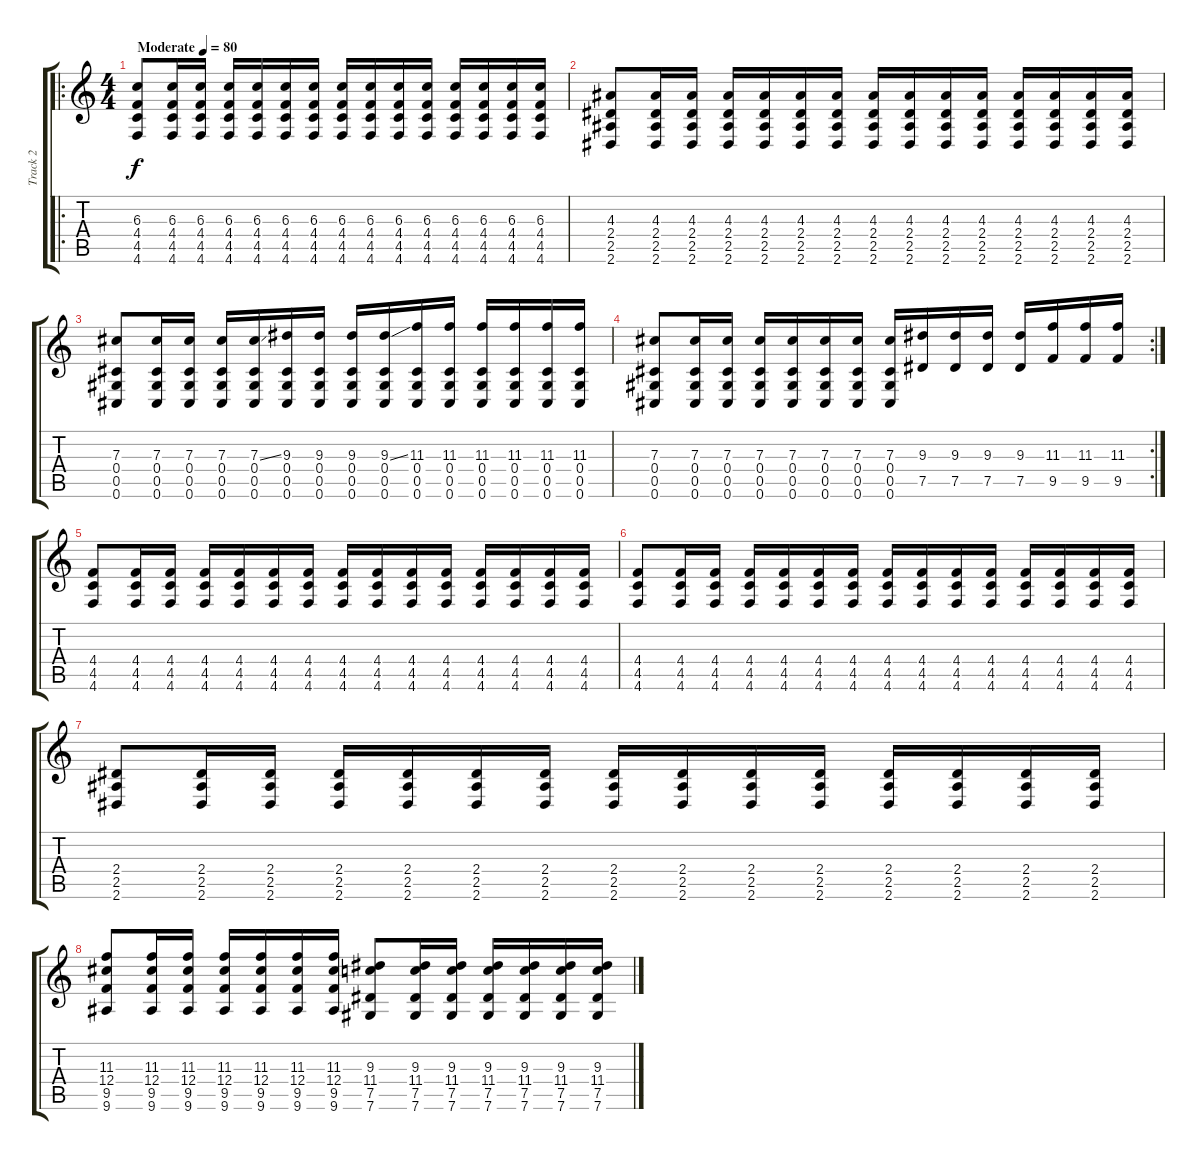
\track ("Track 2" "Track 2") {instrument acousticguitarsteel}
\staff {score tabs}
\tuning (Eb4 Bb3 Gb3 Db3 Ab2 Db2) {hide}
\ro
\ts (4 4)
\tempo (80 "Moderate")
\clef g2
\ks c
(6.3 4.4 4.5 4.6).8{dy f instrument acousticguitarsteel} (6.3 4.4 4.5 4.6).16 (6.3 4.4 4.5 4.6).16 (6.3 4.4 4.5 4.6).16 (6.3 4.4 4.5 4.6).16 (6.3 4.4 4.5 4.6).16 (6.3 4.4 4.5 4.6).16 (6.3 4.4 4.5 4.6).16 (6.3 4.4 4.5 4.6).16 (6.3 4.4 4.5 4.6).16 (6.3 4.4 4.5 4.6).16 (6.3 4.4 4.5 4.6).16 (6.3 4.4 4.5 4.6).16 (6.3 4.4 4.5 4.6).16 (6.3 4.4 4.5 4.6).16 |
(4.3 2.4 2.5 2.6).8 (4.3 2.4 2.5 2.6).16 (4.3 2.4 2.5 2.6).16 (4.3 2.4 2.5 2.6).16 (4.3 2.4 2.5 2.6).16 (4.3 2.4 2.5 2.6).16 (4.3 2.4 2.5 2.6).16 (4.3 2.4 2.5 2.6).16 (4.3 2.4 2.5 2.6).16 (4.3 2.4 2.5 2.6).16 (4.3 2.4 2.5 2.6).16 (4.3 2.4 2.5 2.6).16 (4.3 2.4 2.5 2.6).16 (4.3 2.4 2.5 2.6).16 (4.3 2.4 2.5 2.6).16 |
(7.3 0.4 0.5 0.6).8 (7.3 0.4 0.5 0.6).16 (7.3 0.4 0.5 0.6).16 (7.3 0.4 0.5 0.6).16 (7.3{ss} 0.4 0.5 0.6).16 (9.3 0.4 0.5 0.6).16 (9.3 0.4 0.5 0.6).16 (9.3 0.4 0.5 0.6).16 (9.3{ss} 0.4 0.5 0.6).16 (11.3 0.4 0.5 0.6).16 (11.3 0.4 0.5 0.6).16 (11.3 0.4 0.5 0.6).16 (11.3 0.4 0.5 0.6).16 (11.3 0.4 0.5 0.6).16 (11.3 0.4 0.5 0.6).16 |
\rc 2
(7.3 0.4 0.5 0.6).8 (7.3 0.4 0.5 0.6).16 (7.3 0.4 0.5 0.6).16 (7.3 0.4 0.5 0.6).16 (7.3 0.4 0.5 0.6).16 (7.3 0.4 0.5 0.6).16 (7.3 0.4 0.5 0.6).16 (7.3 0.4 0.5 0.6).16 (9.3 7.5).16 (9.3 7.5).16 (9.3 7.5).16 (9.3 7.5).16 (11.3 9.5).16 (11.3 9.5).16 (11.3 9.5).16 |
(4.4 4.5 4.6).8 (4.4 4.5 4.6).16 (4.4 4.5 4.6).16 (4.4 4.5 4.6).16 (4.4 4.5 4.6).16 (4.4 4.5 4.6).16 (4.4 4.5 4.6).16 (4.4 4.5 4.6).16 (4.4 4.5 4.6).16 (4.4 4.5 4.6).16 (4.4 4.5 4.6).16 (4.4 4.5 4.6).16 (4.4 4.5 4.6).16 (4.4 4.5 4.6).16 (4.4 4.5 4.6).16 |
(4.4 4.5 4.6).8 (4.4 4.5 4.6).16 (4.4 4.5 4.6).16 (4.4 4.5 4.6).16 (4.4 4.5 4.6).16 (4.4 4.5 4.6).16 (4.4 4.5 4.6).16 (4.4 4.5 4.6).16 (4.4 4.5 4.6).16 (4.4 4.5 4.6).16 (4.4 4.5 4.6).16 (4.4 4.5 4.6).16 (4.4 4.5 4.6).16 (4.4 4.5 4.6).16 (4.4 4.5 4.6).16 |
(2.4 2.5 2.6).8 (2.4 2.5 2.6).16 (2.4 2.5 2.6).16 (2.4 2.5 2.6).16 (2.4 2.5 2.6).16 (2.4 2.5 2.6).16 (2.4 2.5 2.6).16 (2.4 2.5 2.6).16 (2.4 2.5 2.6).16 (2.4 2.5 2.6).16 (2.4 2.5 2.6).16 (2.4 2.5 2.6).16 (2.4 2.5 2.6).16 (2.4 2.5 2.6).16 (2.4 2.5 2.6).16 |
(11.3 12.4 9.5 9.6).8 (11.3 12.4 9.5 9.6).16 (11.3 12.4 9.5 9.6).16 (11.3 12.4 9.5 9.6).16 (11.3 12.4 9.5 9.6).16 (11.3 12.4 9.5 9.6).16 (11.3 12.4 9.5 9.6).16 (9.3 11.4 7.5 7.6).8 (9.3 11.4 7.5 7.6).16 (9.3 11.4 7.5 7.6).16 (9.3 11.4 7.5 7.6).16 (9.3 11.4 7.5 7.6).16 (9.3 11.4 7.5 7.6).16 (9.3 11.4 7.5 7.6).16
